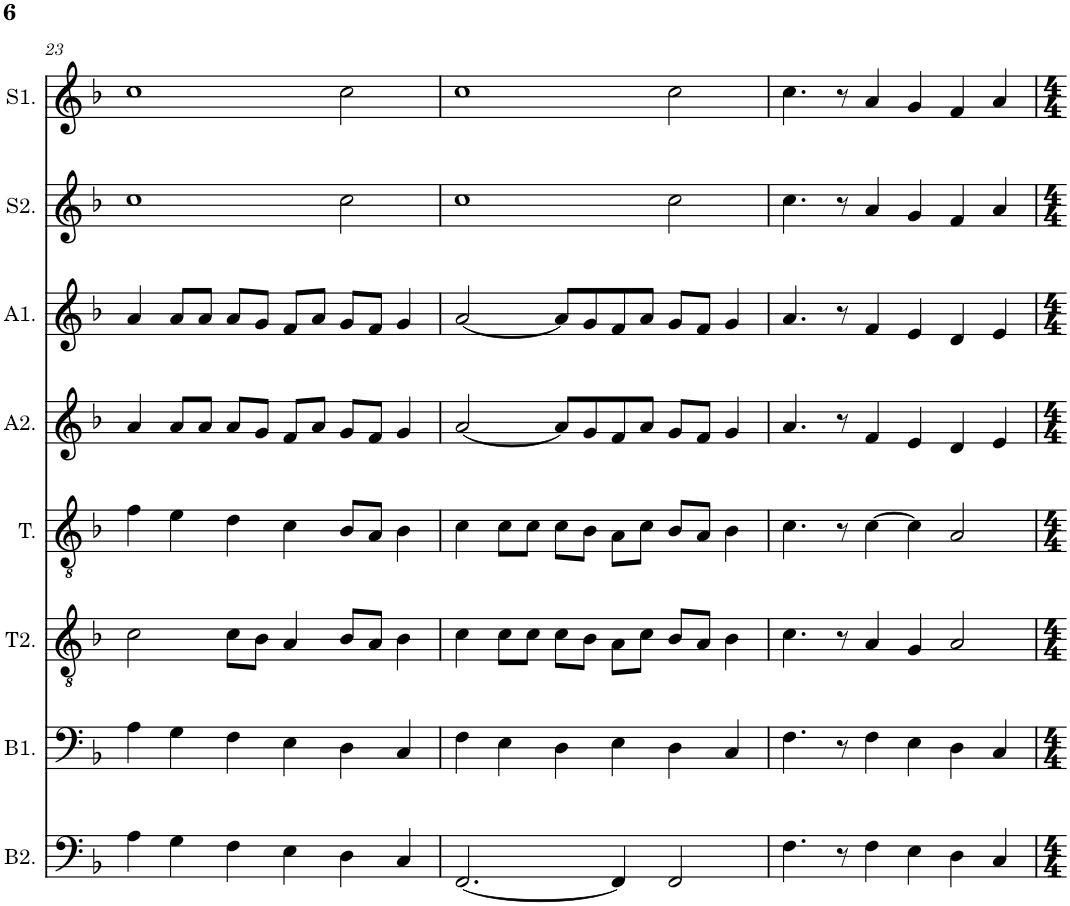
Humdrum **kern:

**kern	**kern	**kern	**kern	**kern	**kern	**kern	**kern
*part8	*part7	*part6	*part5	*part4	*part3	*part2	*part1
*staff8	*staff7	*staff6	*staff5	*staff4	*staff3	*staff2	*staff1
*I"Bass 2	*I"Bass 1	*I"Tenor 2	*I"Tenor 1	*I"Alto 2	*I"Alto 1	*I"Sop 2	*I"Sop 1
*I'B2.	*I'B1.	*I'T2.	*I'T.	*I'A2.	*I'A1.	*I'S2.	*I'S1.
!!LO:PB:g=z
*clefF4	*clefF4	*clefGv2	*clefGv2	*clefG2	*clefG2	*clefG2	*clefG2
*k[b-]	*k[b-]	*k[b-]	*k[b-]	*k[b-]	*k[b-]	*k[b-]	*k[b-]
*M6/4	*M6/4	*M6/4	*M6/4	*M6/4	*M6/4	*M6/4	*M6/4
=23	=23	=23	=23	=23	=23	=23	=23
4A\	4A\	2c\	4f\	4a/	4a/	1cc	1cc
4G\	4G\	.	4e\	8a/L	8a/L	.	.
.	.	.	.	8a/J	8a/J	.	.
4F\	4F\	8c\L	4d\	8a/L	8a/L	.	.
.	.	8B-\J	.	8g/J	8g/J	.	.
4E\	4E\	4A/	4c\	8f/L	8f/L	.	.
.	.	.	.	8a/J	8a/J	.	.
4D\	4D\	8B-/L	8B-/L	8g/L	8g/L	2cc\	2cc\
.	.	8A/J	8A/J	8f/J	8f/J	.	.
4C/	4C/	4B-\	4B-\	4g/	4g/	.	.
=24	=24	=24	=24	=24	=24	=24	=24
[2.FF/	4F\	4c\	4c\	[2a/	[2a/	1cc	1cc
.	4E\	8c\L	8c\L	.	.	.	.
.	.	8c\J	8c\J	.	.	.	.
.	4D\	8c\L	8c\L	8a/L]	8a/L]	.	.
.	.	8B-\J	8B-\J	8g/	8g/	.	.
4FF/]	4E\	8A\L	8A\L	8f/	8f/	.	.
.	.	8c\J	8c\J	8a/J	8a/J	.	.
2FF/	4D\	8B-/L	8B-/L	8g/L	8g/L	2cc\	2cc\
.	.	8A/J	8A/J	8f/J	8f/J	.	.
.	4C/	4B-\	4B-\	4g/	4g/	.	.
=25	=25	=25	=25	=25	=25	=25	=25
4.F\	4.F\	4.c\	4.c\	4.a/	4.a/	4.cc\	4.cc\
8r	8r	8r	8r	8r	8r	8r	8r
4F\	4F\	4A/	[4c\	4f/	4f/	4a/	4a/
4E\	4E\	4G/	4c\]	4e/	4e/	4g/	4g/
4D\	4D\	2A/	2A/	4d/	4d/	4f/	4f/
4C/	4C/	.	.	4e/	4e/	4a/	4a/
=	=	=	=	=	=	=	=
*-	*-	*-	*-	*-	*-	*-	*-
